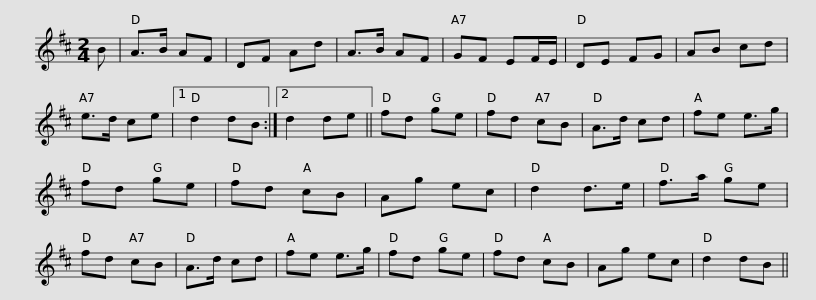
X:1
L:1/8
M:2/4
I:linebreak $
K:D
V:1 treble
V:1
 B | A>B AF | DF Ad | A>B AF | GF EF/E/ | %5
 DE FG | AB cd | e>d ce |1 d2 dB :|2 d2 de ||$ %10
 fd ge | fd cB | A>d cd | fe e>g | fd ge | %15
 fd cB | Ag ec | d2 d>e |$ f>a ge | fd cB | %20
 A>d cd | fe e>g | fd ge | fd cB | Ag ec | %25
 d2 dB || %26
